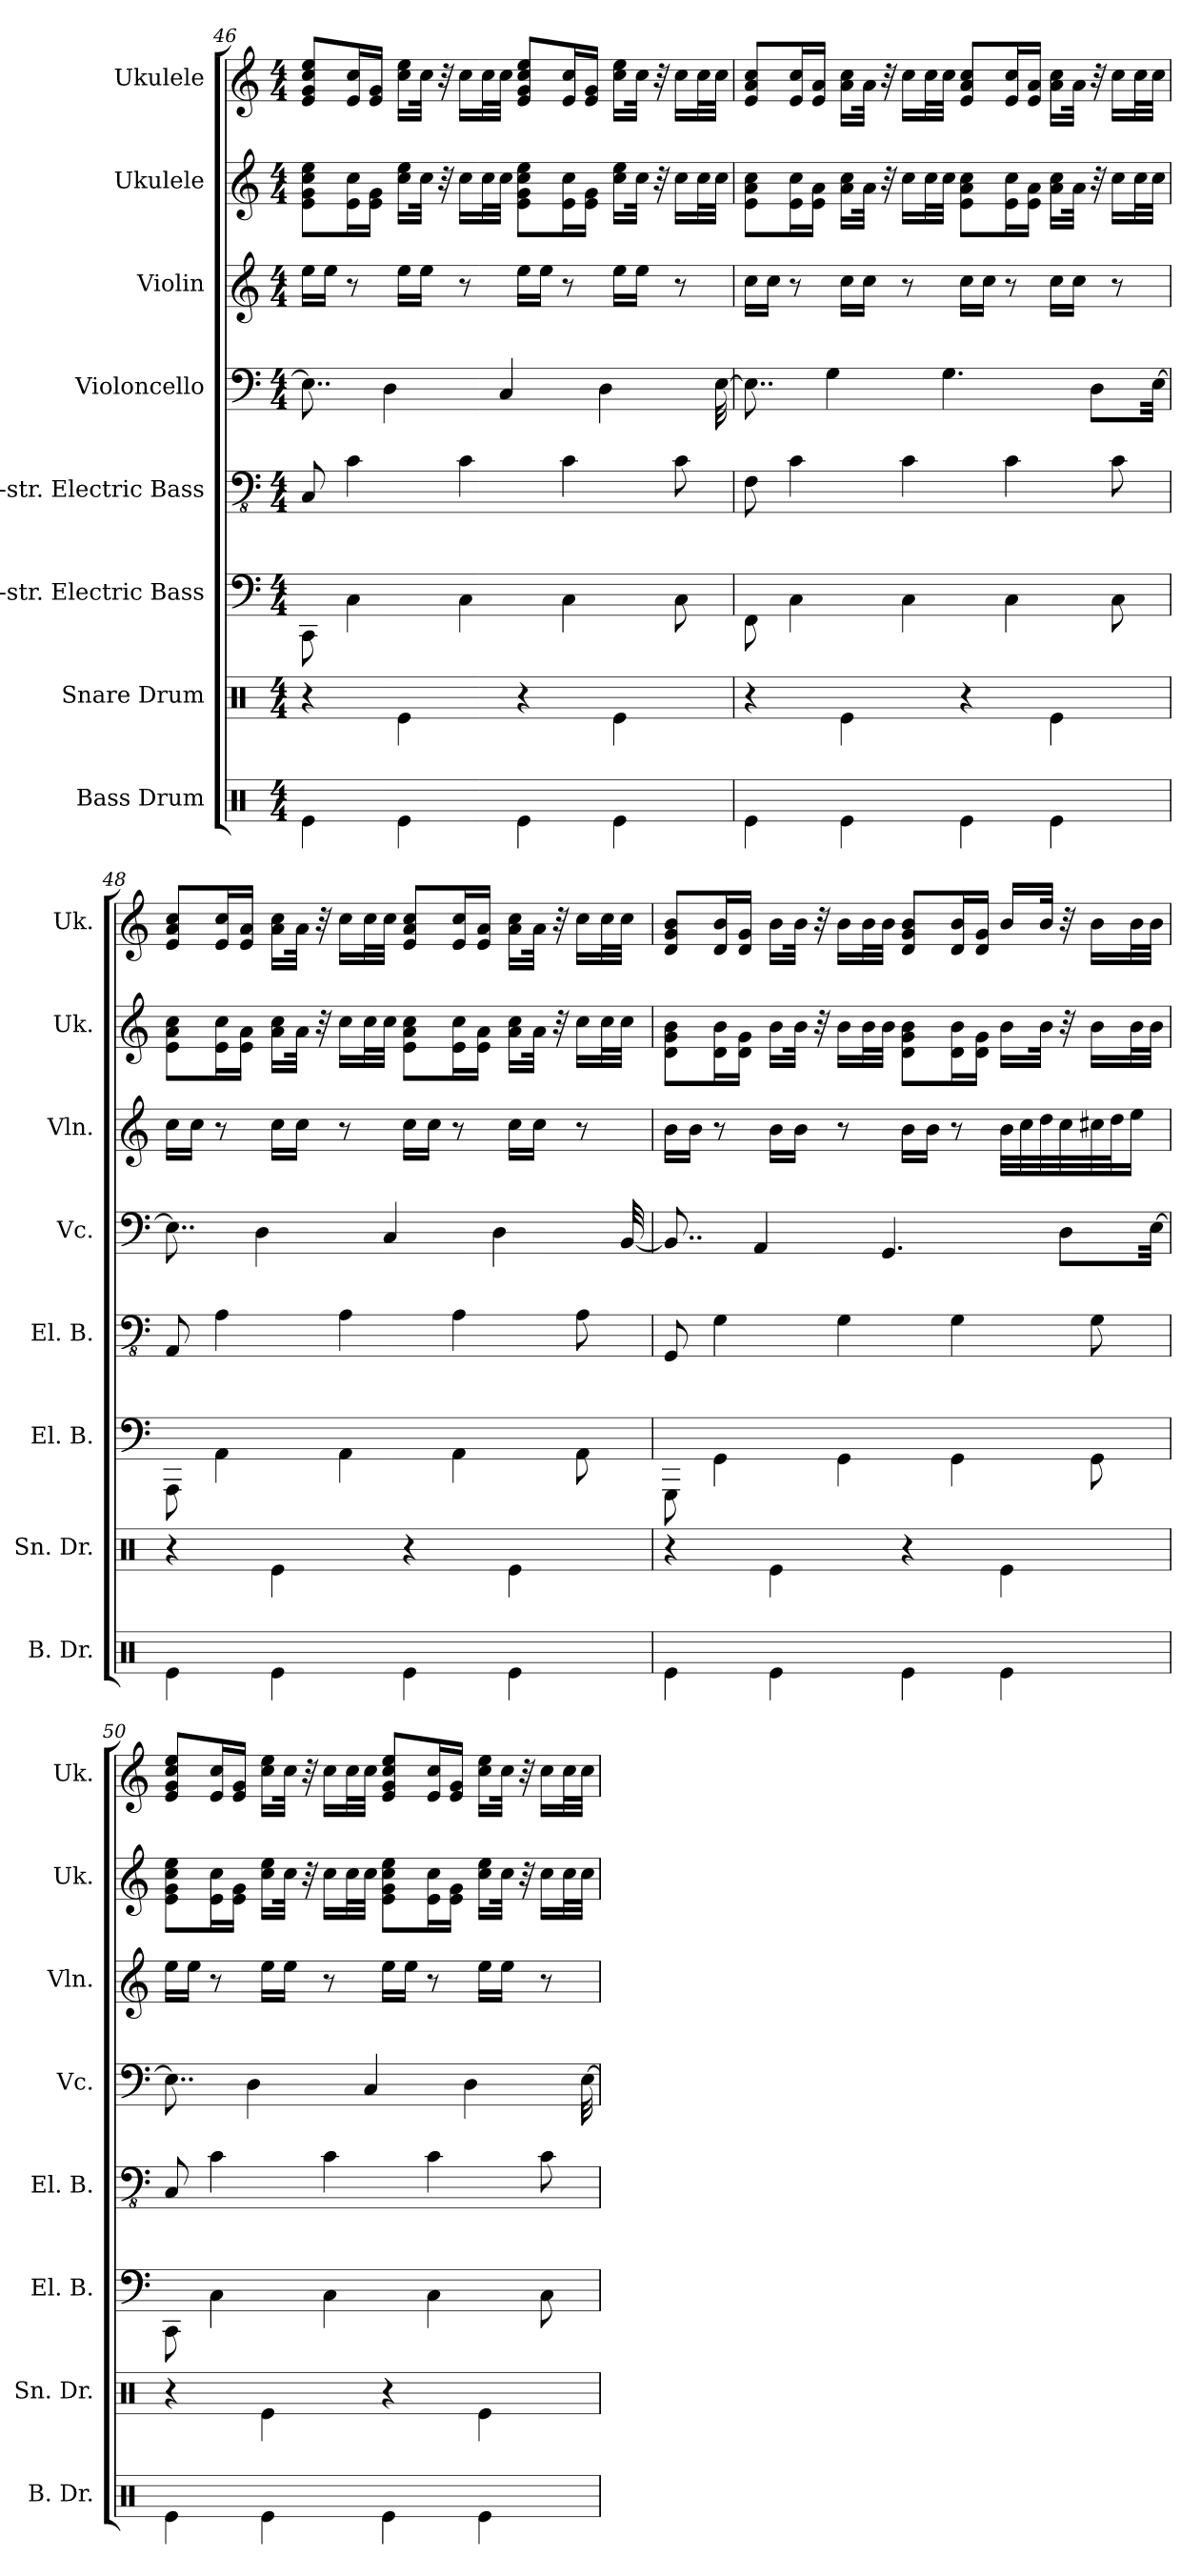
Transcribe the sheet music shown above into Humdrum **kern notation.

**kern	**kern	**kern	**kern	**kern	**kern	**kern	**kern
*part8	*part7	*part6	*part5	*part4	*part3	*part2	*part1
*staff8	*staff7	*staff6	*staff5	*staff4	*staff3	*staff2	*staff1
*I"Bass Drum	*I"Snare Drum	*I"5-str. Electric Bass	*I"5-str. Electric Bass	*I"Violoncello	*I"Violin	*I"Ukulele	*I"Ukulele
*I'B. Dr.	*I'Sn. Dr.	*I'El. B.	*I'El. B.	*I'Vc.	*I'Vln.	*I'Uk.	*I'Uk.
*clefX	*clefX	*	*clefFv4	*clefF4	*clefG2	*	*clefG2
*k[]	*k[]	*k[]	*k[]	*k[]	*k[]	*k[]	*k[]
*M4/4	*M4/4	*M4/4	*M4/4	*M4/4	*M4/4	*M4/4	*M4/4
=46	=46	=46	=46	=46	=46	=46	=46
4Re\	4r	8CC\	8CC/	8..E\]	16ee\LL	8e\ 8g\ 8cc\ 8ee\L	8e/ 8g/ 8cc/ 8ee/L
.	.	.	.	.	16ee\JJ	.	.
.	.	4C\	4C\	.	8r	16e\ 16cc\L	16e/ 16cc/L
.	.	.	.	.	.	16e\ 16g\JJ	16e/ 16g/JJ
.	.	.	.	4D\	.	.	.
4Re\	4Re\	.	.	.	16ee\LL	16cc\ 16ee\LL	16cc\ 16ee\LL
.	.	.	.	.	16ee\JJ	32cc\JJk	32cc\JJk
.	.	.	.	.	.	32r	32r
.	.	4C\	4C\	.	8r	16cc\LL	16cc\LL
.	.	.	.	.	.	32cc\L	32cc\L
.	.	.	.	4C/	.	32cc\JJJ	32cc\JJJ
4Re\	4r	.	.	.	16ee\LL	8e\ 8g\ 8cc\ 8ee\L	8e/ 8g/ 8cc/ 8ee/L
.	.	.	.	.	16ee\JJ	.	.
.	.	4C\	4C\	.	8r	16e\ 16cc\L	16e/ 16cc/L
.	.	.	.	.	.	16e\ 16g\JJ	16e/ 16g/JJ
.	.	.	.	4D\	.	.	.
4Re\	4Re\	.	.	.	16ee\LL	16cc\ 16ee\LL	16cc\ 16ee\LL
.	.	.	.	.	16ee\JJ	32cc\JJk	32cc\JJk
.	.	.	.	.	.	32r	32r
.	.	8C\	8C\	.	8r	16cc\LL	16cc\LL
.	.	.	.	.	.	32cc\L	32cc\L
.	.	.	.	[32E\	.	32cc\JJJ	32cc\JJJ
!!LO:PB:g=z
=47	=47	=47	=47	=47	=47	=47	=47
4Re\	4r	8FF\	8FF\	8..E\]	16cc\LL	8e\ 8a\ 8cc\L	8e/ 8a/ 8cc/L
.	.	.	.	.	16cc\JJ	.	.
.	.	4C\	4C\	.	8r	16e\ 16cc\L	16e/ 16cc/L
.	.	.	.	.	.	16e\ 16a\JJ	16e/ 16a/JJ
.	.	.	.	4G\	.	.	.
4Re\	4Re\	.	.	.	16cc\LL	16a\ 16cc\LL	16a\ 16cc\LL
.	.	.	.	.	16cc\JJ	32a\JJk	32a\JJk
.	.	.	.	.	.	32r	32r
.	.	4C\	4C\	.	8r	16cc\LL	16cc\LL
.	.	.	.	.	.	32cc\L	32cc\L
.	.	.	.	4.G\	.	32cc\JJJ	32cc\JJJ
4Re\	4r	.	.	.	16cc\LL	8e\ 8a\ 8cc\L	8e/ 8a/ 8cc/L
.	.	.	.	.	16cc\JJ	.	.
.	.	4C\	4C\	.	8r	16e\ 16cc\L	16e/ 16cc/L
.	.	.	.	.	.	16e\ 16a\JJ	16e/ 16a/JJ
4Re\	4Re\	.	.	.	16cc\LL	16a\ 16cc\LL	16a\ 16cc\LL
.	.	.	.	.	16cc\JJ	32a\JJk	32a\JJk
.	.	.	.	8D\L	.	32r	32r
.	.	8C\	8C\	.	8r	16cc\LL	16cc\LL
.	.	.	.	.	.	32cc\L	32cc\L
.	.	.	.	[32E\Jkk	.	32cc\JJJ	32cc\JJJ
=48	=48	=48	=48	=48	=48	=48	=48
4Re\	4r	8AAA\	8AAA/	8..E\]	16cc\LL	8e\ 8a\ 8cc\L	8e/ 8a/ 8cc/L
.	.	.	.	.	16cc\JJ	.	.
.	.	4AA\	4AA\	.	8r	16e\ 16cc\L	16e/ 16cc/L
.	.	.	.	.	.	16e\ 16a\JJ	16e/ 16a/JJ
.	.	.	.	4D\	.	.	.
4Re\	4Re\	.	.	.	16cc\LL	16a\ 16cc\LL	16a\ 16cc\LL
.	.	.	.	.	16cc\JJ	32a\JJk	32a\JJk
.	.	.	.	.	.	32r	32r
.	.	4AA\	4AA\	.	8r	16cc\LL	16cc\LL
.	.	.	.	.	.	32cc\L	32cc\L
.	.	.	.	4C/	.	32cc\JJJ	32cc\JJJ
4Re\	4r	.	.	.	16cc\LL	8e\ 8a\ 8cc\L	8e/ 8a/ 8cc/L
.	.	.	.	.	16cc\JJ	.	.
.	.	4AA\	4AA\	.	8r	16e\ 16cc\L	16e/ 16cc/L
.	.	.	.	.	.	16e\ 16a\JJ	16e/ 16a/JJ
.	.	.	.	4D\	.	.	.
4Re\	4Re\	.	.	.	16cc\LL	16a\ 16cc\LL	16a\ 16cc\LL
.	.	.	.	.	16cc\JJ	32a\JJk	32a\JJk
.	.	.	.	.	.	32r	32r
.	.	8AA\	8AA\	.	8r	16cc\LL	16cc\LL
.	.	.	.	.	.	32cc\L	32cc\L
.	.	.	.	[32BB/	.	32cc\JJJ	32cc\JJJ
!!LO:PB:g=z
=49	=49	=49	=49	=49	=49	=49	=49
4Re\	4r	8GGG\	8GGG/	8..BB/]	16b\LL	8d\ 8g\ 8b\L	8d/ 8g/ 8b/L
.	.	.	.	.	16b\JJ	.	.
.	.	4GG\	4GG\	.	8r	16d\ 16b\L	16d/ 16b/L
.	.	.	.	.	.	16d\ 16g\JJ	16d/ 16g/JJ
.	.	.	.	4AA/	.	.	.
4Re\	4Re\	.	.	.	16b\LL	16b\LL	16b\LL
.	.	.	.	.	16b\JJ	32b\JJk	32b\JJk
.	.	.	.	.	.	32r	32r
.	.	4GG\	4GG\	.	8r	16b\LL	16b\LL
.	.	.	.	.	.	32b\L	32b\L
.	.	.	.	4.GG/	.	32b\JJJ	32b\JJJ
4Re\	4r	.	.	.	16b\LL	8d\ 8g\ 8b\L	8d/ 8g/ 8b/L
.	.	.	.	.	16b\JJ	.	.
.	.	4GG\	4GG\	.	8r	16d\ 16b\L	16d/ 16b/L
.	.	.	.	.	.	16d\ 16g\JJ	16d/ 16g/JJ
4Re\	4Re\	.	.	.	32b\LLL	16b\LL	16b/LL
.	.	.	.	.	32cc\	.	.
.	.	.	.	.	32dd\	32b\JJk	32b/JJk
.	.	.	.	8D\L	32cc\	32r	32r
.	.	8GG\	8GG\	.	32cc#X\	16b\LL	16b\LL
.	.	.	.	.	32dd\J	.	.
.	.	.	.	.	16ee\JJ	32b\L	32b\L
.	.	.	.	[32E\Jkk	.	32b\JJJ	32b\JJJ
=50	=50	=50	=50	=50	=50	=50	=50
4Re\	4r	8CC\	8CC/	8..E\]	16ee\LL	8e\ 8g\ 8cc\ 8ee\L	8e/ 8g/ 8cc/ 8ee/L
.	.	.	.	.	16ee\JJ	.	.
.	.	4C\	4C\	.	8r	16e\ 16cc\L	16e/ 16cc/L
.	.	.	.	.	.	16e\ 16g\JJ	16e/ 16g/JJ
.	.	.	.	4D\	.	.	.
4Re\	4Re\	.	.	.	16ee\LL	16cc\ 16ee\LL	16cc\ 16ee\LL
.	.	.	.	.	16ee\JJ	32cc\JJk	32cc\JJk
.	.	.	.	.	.	32r	32r
.	.	4C\	4C\	.	8r	16cc\LL	16cc\LL
.	.	.	.	.	.	32cc\L	32cc\L
.	.	.	.	4C/	.	32cc\JJJ	32cc\JJJ
4Re\	4r	.	.	.	16ee\LL	8e\ 8g\ 8cc\ 8ee\L	8e/ 8g/ 8cc/ 8ee/L
.	.	.	.	.	16ee\JJ	.	.
.	.	4C\	4C\	.	8r	16e\ 16cc\L	16e/ 16cc/L
.	.	.	.	.	.	16e\ 16g\JJ	16e/ 16g/JJ
.	.	.	.	4D\	.	.	.
4Re\	4Re\	.	.	.	16ee\LL	16cc\ 16ee\LL	16cc\ 16ee\LL
.	.	.	.	.	16ee\JJ	32cc\JJk	32cc\JJk
.	.	.	.	.	.	32r	32r
.	.	8C\	8C\	.	8r	16cc\LL	16cc\LL
.	.	.	.	.	.	32cc\L	32cc\L
.	.	.	.	[32E\	.	32cc\JJJ	32cc\JJJ
=	=	=	=	=	=	=	=
*-	*-	*-	*-	*-	*-	*-	*-
